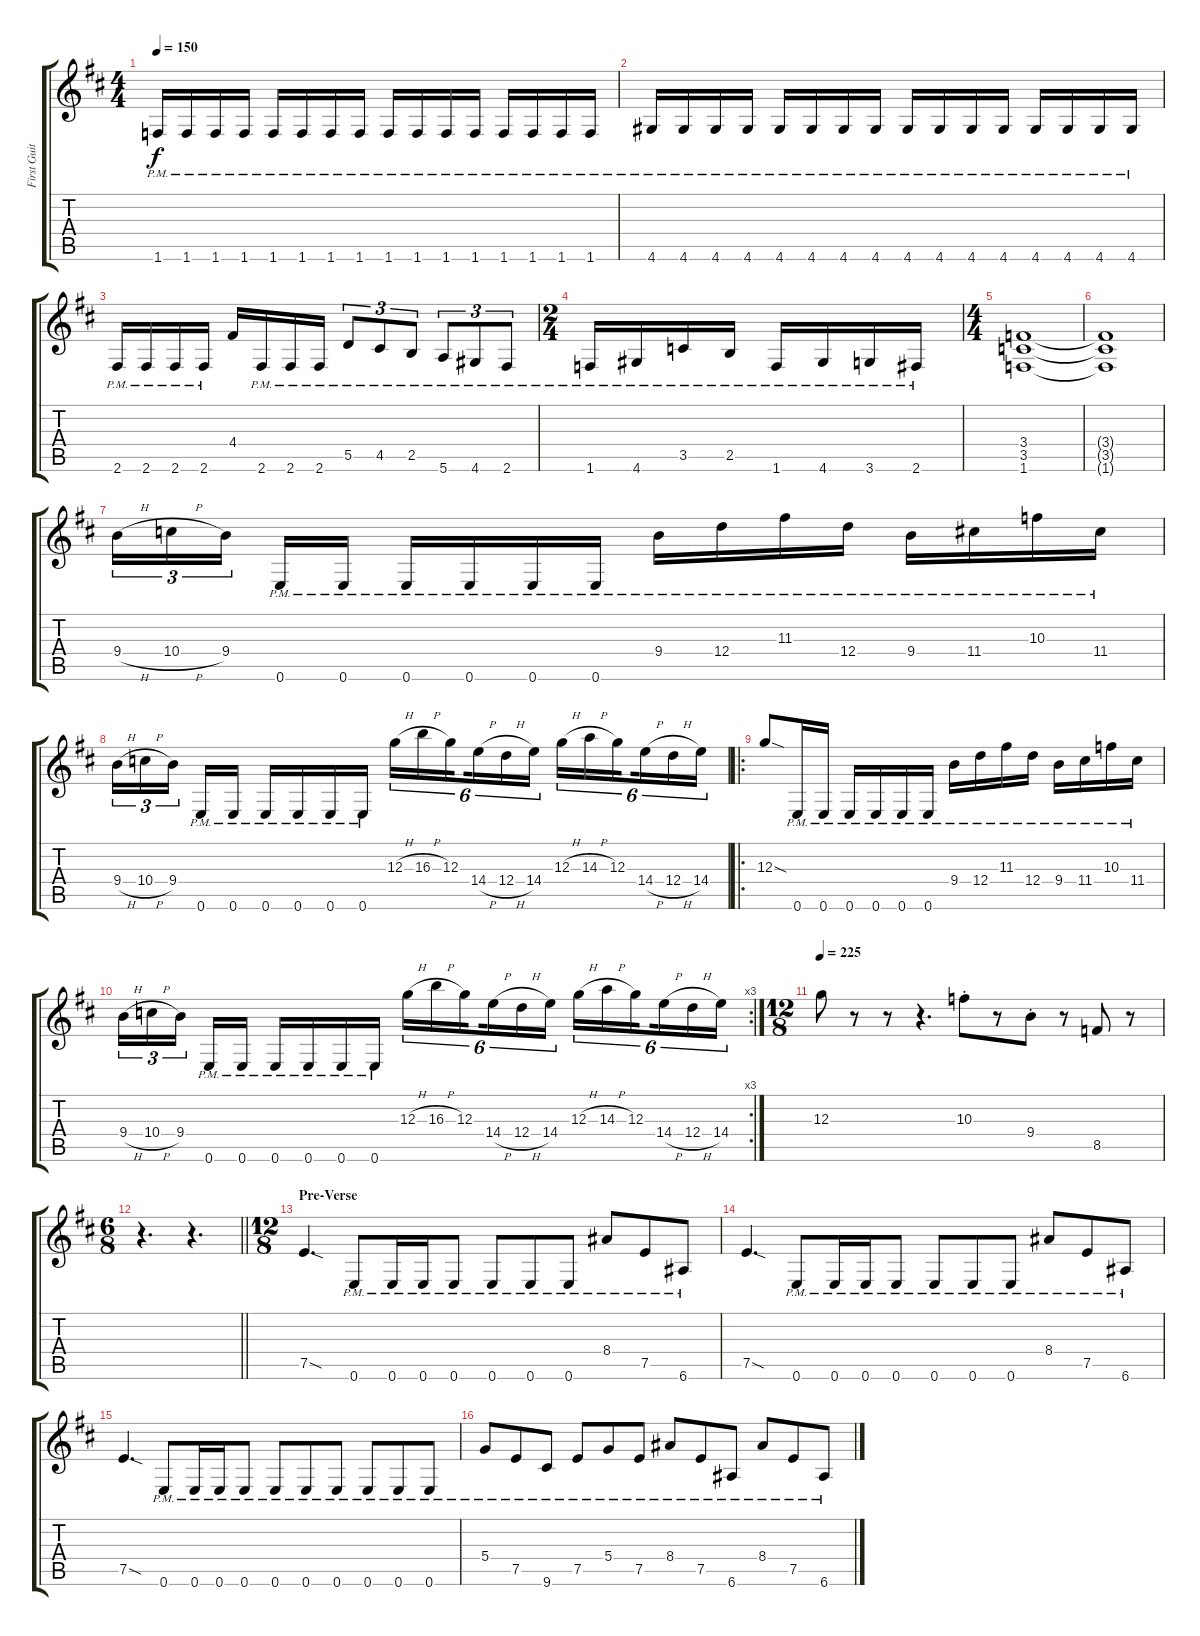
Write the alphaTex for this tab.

\track ("First Guitar" "First Guit") {instrument overdrivenguitar}
\staff {score tabs}
\tuning (E4 B3 G3 D3 A2 E2) {hide}
\ts (4 4)
\tempo 150
\clef g2
\ks d
1.6{pm}.16{dy f} 1.6{pm}.16 1.6{pm}.16 1.6{pm}.16 1.6{pm}.16 1.6{pm}.16 1.6{pm}.16 1.6{pm}.16 1.6{pm}.16 1.6{pm}.16 1.6{pm}.16 1.6{pm}.16 1.6{pm}.16 1.6{pm}.16 1.6{pm}.16 1.6{pm}.16 |
4.6{pm}.16 4.6{pm}.16 4.6{pm}.16 4.6{pm}.16 4.6{pm}.16 4.6{pm}.16 4.6{pm}.16 4.6{pm}.16 4.6{pm}.16 4.6{pm}.16 4.6{pm}.16 4.6{pm}.16 4.6{pm}.16 4.6{pm}.16 4.6{pm}.16 4.6{pm}.16 |
2.6{pm}.16 2.6{pm}.16 2.6{pm}.16 2.6{pm}.16 4.4.16 2.6{pm}.16 2.6{pm}.16 2.6{pm}.16 5.5{pm}.8{tu (3 2)} 4.5{pm}.8{tu (3 2)} 2.5{pm}.8{tu (3 2)} 5.6{pm}.8{tu (3 2)} 4.6{pm}.8{tu (3 2)} 2.6{pm}.8{tu (3 2)} |
\ts (2 4)
1.6{pm}.16 4.6{pm}.16 3.5{pm}.16 2.5{pm}.16 1.6{pm}.16 4.6{pm}.16 3.6{pm}.16 2.6{pm}.16 |
\ts (4 4)
(3.4 3.5 1.6).1 |
(3.4{t} 3.5{t} 1.6{t}).1 |
9.4{h}.16{tu (3 2)} 10.4{h}.16{tu (3 2)} 9.4.16{tu (3 2) beam splitsecondary} 0.6{pm}.16 0.6{pm}.16 0.6{pm}.16 0.6{pm}.16 0.6{pm}.16 0.6{pm}.16 9.4{pm}.16 12.4{pm}.16 11.3{pm}.16 12.4{pm}.16 9.4{pm}.16 11.4{pm}.16 10.3{pm}.16 11.4{pm}.16 |
9.4{h}.16{tu (3 2)} 10.4{h}.16{tu (3 2)} 9.4.16{tu (3 2) beam splitsecondary} 0.6{pm}.16 0.6{pm}.16 0.6{pm}.16 0.6{pm}.16 0.6{pm}.16 0.6{pm}.16 12.3{h}.16{tu (6 4)} 16.3{h}.16{tu (6 4)} 12.3.16{tu (6 4) beam splitsecondary} 14.4{h}.16{tu (6 4)} 12.4{h}.16{tu (6 4)} 14.4.16{tu (6 4)} 12.3{h}.16{tu (6 4)} 14.3{h}.16{tu (6 4)} 12.3.16{tu (6 4) beam splitsecondary} 14.4{h}.16{tu (6 4)} 12.4{h}.16{tu (6 4)} 14.4.16{tu (6 4)} |
\ro
12.3{sod}.8 0.6{pm}.16 0.6{pm}.16 0.6{pm}.16 0.6{pm}.16 0.6{pm}.16 0.6{pm}.16 9.4{pm}.16 12.4{pm}.16 11.3{pm}.16 12.4{pm}.16 9.4{pm}.16 11.4{pm}.16 10.3{pm}.16 11.4{pm}.16 |
\rc 3
9.4{h}.16{tu (3 2)} 10.4{h}.16{tu (3 2)} 9.4.16{tu (3 2) beam splitsecondary} 0.6{pm}.16 0.6{pm}.16 0.6{pm}.16 0.6{pm}.16 0.6{pm}.16 0.6{pm}.16 12.3{h}.16{tu (6 4)} 16.3{h}.16{tu (6 4)} 12.3.16{tu (6 4) beam splitsecondary} 14.4{h}.16{tu (6 4)} 12.4{h}.16{tu (6 4)} 14.4.16{tu (6 4)} 12.3{h}.16{tu (6 4)} 14.3{h}.16{tu (6 4)} 12.3.16{tu (6 4) beam splitsecondary} 14.4{h}.16{tu (6 4)} 12.4{h}.16{tu (6 4)} 14.4.16{tu (6 4)} |
\ts (12 8)
\tempo 225
12.3.8 r.8 r.8 r.4{d} 10.3{st}.8 r.8 9.4{st}.8 r.8 8.5.8 r.8 |
\ts (6 8)
\barLineRight lightlight
r.4{d} r.4{d} |
\ts (12 8)
\section ("" "Pre-Verse")
7.5{sod}.4{d} 0.6{pm}.8 0.6{pm}.16 0.6{pm}.16 0.6{pm}.8 0.6{pm}.8 0.6{pm}.8 0.6{pm}.8 8.4{pm}.8 7.5{pm}.8 6.6{pm}.8 |
7.5{sod}.4{d} 0.6{pm}.8 0.6{pm}.16 0.6{pm}.16 0.6{pm}.8 0.6{pm}.8 0.6{pm}.8 0.6{pm}.8 8.4{pm}.8 7.5{pm}.8 6.6{pm}.8 |
7.5{sod}.4{d} 0.6{pm}.8 0.6{pm}.16 0.6{pm}.16 0.6{pm}.8 0.6{pm}.8 0.6{pm}.8 0.6{pm}.8 0.6{pm}.8 0.6{pm}.8 0.6{pm}.8 |
5.4{pm}.8 7.5{pm}.8 9.6{pm}.8 7.5{pm}.8 5.4{pm}.8 7.5{pm}.8 8.4{pm}.8 7.5{pm}.8 6.6{pm}.8 8.4{pm}.8 7.5{pm}.8 6.6{pm}.8
